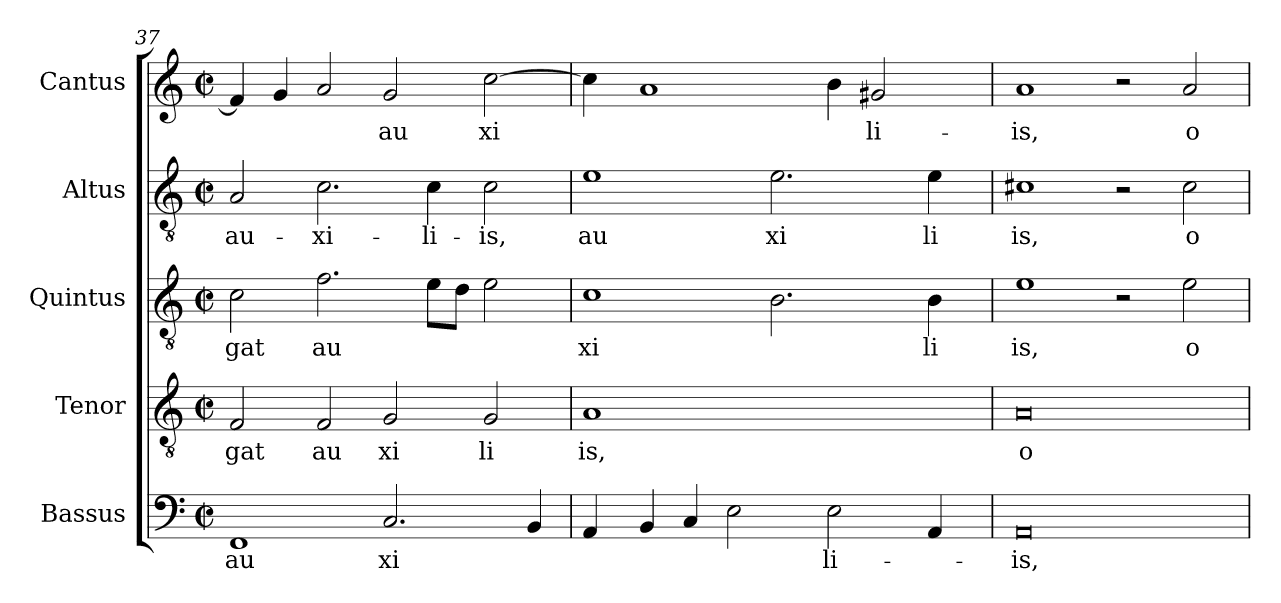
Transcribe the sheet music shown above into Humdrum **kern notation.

**kern	**text	**kern	**text	**kern	**text	**kern	**text	**kern	**text
*part5	*part5	*part4	*part4	*part3	*part3	*part2	*part2	*part1	*part1
*staff5	*staff5	*staff4	*staff4	*staff3	*staff3	*staff2	*staff2	*staff1	*staff1
*I"Bassus	*	*I"Tenor	*	*I"Quintus	*	*I"Altus	*	*I"Cantus	*
*clefF4	*	*clefGv2	*	*clefGv2	*	*clefGv2	*	*clefG2	*
*M2/2	*	*M2/2	*	*M2/2	*	*M2/2	*	*M2/2	*
*met(c|)	*	*met(c|)	*	*met(c|)	*	*met(c|)	*	*met(c|)	*
=37	=37	=37	=37	=37	=37	=37	=37	=37	=37
!	!LO:LY:b:cj	!	!LO:LY:b:cj	!	!LO:LY:b:cj	!	!LO:LY:b:cj	!	!
1FF	au	2F/	gat	2c\	gat	2A/	au-	4f/]	.
.	.	.	.	.	.	.	.	4g/	.
!	!	!	!LO:LY:b:cj	!	!LO:LY:b:cj	!	!LO:LY:b:cj	!	!
.	.	2F/	au	2.f\	au	2.c\	-xi-	2a/	.
!	!LO:LY:b:cj	!	!LO:LY:b:cj	!	!	!	!	!	!LO:LY:b:cj
2.C/	xi	2G/	xi	.	.	.	.	2g/	au
!	!	!	!	!	!	!	!LO:LY:b:cj	!	!
.	.	.	.	8e\L	.	4c\	-li-	.	.
.	.	.	.	8d\J	.	.	.	.	.
!	!	!	!LO:LY:b:cj	!	!	!	!LO:LY:b:cj	!	!LO:LY:b:cj
.	.	2G/	li	2e\	.	2c\	-is,	[<2cc\	xi
4BB/	.	.	.	.	.	.	.	.	.
!!LO:PB:g=z
=38	=38	=38	=38	=38	=38	=38	=38	=38	=38
!	!	!	!LO:LY:b:cj	!	!LO:LY:b:cj	!	!LO:LY:b:cj	!	!
*^	*	*	*	*	*	*	*	*^	*
4AA/	16.ryy	.	1A	is,	1c	xi	1e	au	4cc\]	16.ryy	.
.	1ryy	.	.	.	.	.	.	.	.	1ryy	.
4BB/	.	.	.	.	.	.	.	.	1a	.	.
4C/	.	.	.	.	.	.	.	.	.	.	.
2E\	.	.	.	.	.	.	.	.	.	.	.
!	!	!	!	!	!	!	!	!LO:LY:b:cj	!	!	!
.	.	.	1ryy	.	2.B\	.	2.e\	xi	.	.	.
.	2ryy	.	.	.	.	.	.	.	.	2ryy	.
!	!	!LO:LY:b:cj	!	!	!	!	!	!	!	!	!
2E\	.	li-	.	.	.	.	.	.	4b\	.	.
!	!	!	!	!	!	!	!	!	!	!	!LO:LY:b:cj
.	.	.	.	.	.	.	.	.	2g#/	.	li-
.	4ryy	.	.	.	.	.	.	.	.	4ryy	.
!	!	!	!	!	!	!LO:LY:b:cj	!	!LO:LY:b:cj	!	!	!
4AA/	.	.	.	.	4B\	li	4e\	li	.	.	.
.	8ryy	.	.	.	.	.	.	.	.	8ryy	.
.	32ryy	.	.	.	.	.	.	.	.	32ryy	.
=39	=39	=39	=39	=39	=39	=39	=39	=39	=39	=39	=39
!	!	!LO:LY:b:cj	!	!LO:LY:b:cj	!	!LO:LY:b:cj	!	!LO:LY:b:cj	!	!	!LO:LY:b:cj
*v	*v	*	*	*	*	*	*	*	*v	*v	*
0AA	-is,	0A	o-	1e	is,	1c#X	is,	1a	-is,
.	.	.	.	2r	.	2r	.	2r	.
!	!	!	!	!	!LO:LY:b:cj	!	!LO:LY:b:cj	!	!LO:LY:b:cj
.	.	.	.	2e\	o	2c#\	o	2a/	o-
=	=	=	=	=	=	=	=	=	=
*-	*-	*-	*-	*-	*-	*-	*-	*-	*-
